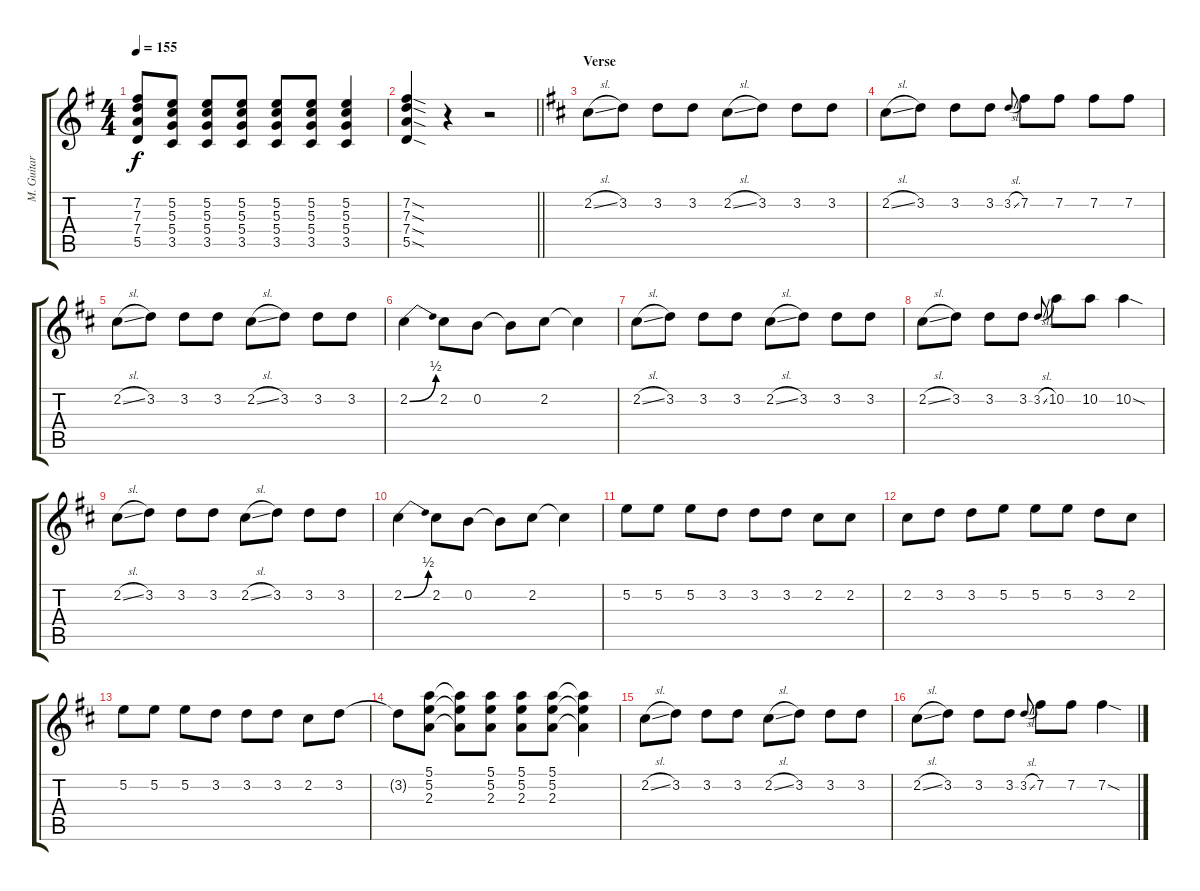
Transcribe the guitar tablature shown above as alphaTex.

\track ("M. Guitar" "M. Guitar") {instrument overdrivenguitar}
\staff {score tabs}
\tuning (E4 B3 G3 D3 A2 E2) {hide}
\ts (4 4)
\tempo 155
\clef g2
\ks g
(7.2{t} 7.3{t} 7.4{t} 5.5{t}).8{dy f} (5.2 5.3 5.4 3.5).8 (5.2 5.3 5.4 3.5).8 (5.2 5.3 5.4 3.5).8 (5.2 5.3 5.4 3.5).8 (5.2 5.3 5.4 3.5).8 (5.2 5.3 5.4 3.5).4 |
\barLineRight lightlight
(7.2{sod} 7.3{sod} 7.4{sod} 5.5{sod}).4 r.4 r.2 |
\section ("" "Verse")
\ks d
2.2{sl}.8 3.2.8 3.2.8 3.2.8 2.2{sl}.8 3.2.8 3.2.8 3.2.8 |
2.2{sl}.8 3.2.8 3.2.8 3.2.8 3.2{sl}.8{gr onbeat} 7.2.8 7.2.8 7.2.8 7.2.8 |
2.2{sl}.8 3.2.8 3.2.8 3.2.8 2.2{sl}.8 3.2.8 3.2.8 3.2.8 |
2.2{be (bend 0 0 60 2)}.4 2.2.8 0.2.8 0.2{t}.8 2.2.8 2.2{t}.4 |
2.2{sl}.8 3.2.8 3.2.8 3.2.8 2.2{sl}.8 3.2.8 3.2.8 3.2.8 |
2.2{sl}.8 3.2.8 3.2.8 3.2.8 3.2{sl}.8{gr onbeat} 10.2.8 10.2.8 10.2{sod}.4 |
2.2{sl}.8 3.2.8 3.2.8 3.2.8 2.2{sl}.8 3.2.8 3.2.8 3.2.8 |
2.2{be (bend 0 0 60 2)}.4 2.2.8 0.2.8 0.2{t}.8 2.2.8 2.2{t}.4 |
5.2.8 5.2.8 5.2.8 3.2.8 3.2.8 3.2.8 2.2.8 2.2.8 |
2.2.8 3.2.8 3.2.8 5.2.8 5.2.8 5.2.8 3.2.8 2.2.8 |
5.2.8 5.2.8 5.2.8 3.2.8 3.2.8 3.2.8 2.2.8 3.2.8 |
3.2{t}.8 (5.1 5.2 2.3).8 (5.1{t} 5.2{t} 2.3{t}).8 (5.1 5.2 2.3).8 (5.1 5.2 2.3).8 (5.1 5.2 2.3).8 (5.1{t} 5.2{t} 2.3{t}).4 |
2.2{sl}.8 3.2.8 3.2.8 3.2.8 2.2{sl}.8 3.2.8 3.2.8 3.2.8 |
2.2{sl}.8 3.2.8 3.2.8 3.2.8 3.2{sl}.8{gr onbeat} 7.2.8 7.2.8 7.2{sod}.4
